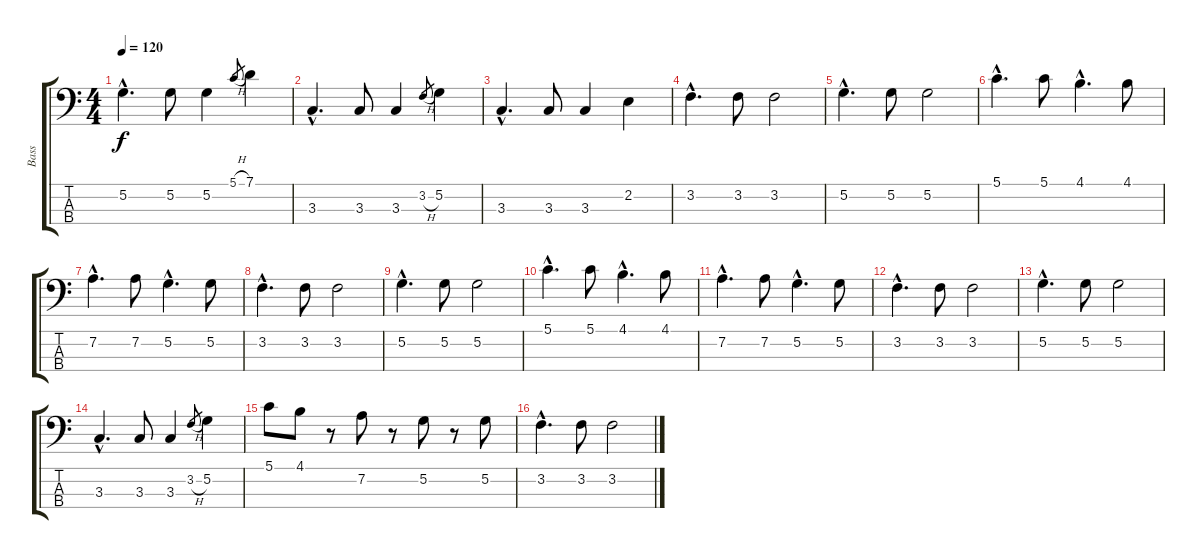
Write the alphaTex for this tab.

\track ("Bass" "Bass") {instrument electricbassfinger}
\staff {score tabs}
\tuning (G2 D2 A1 E1) {hide}
\ts (4 4)
\tempo 120
\clef f4
\ks c
5.2{hac}.4{d dy f} 5.2.8 5.2.4 5.1{h}.8{gr} 7.1.4 |
3.3{hac}.4{d} 3.3.8 3.3.4 3.2{h}.8{gr} 5.2.4 |
3.3{hac}.4{d} 3.3.8 3.3.4 2.2.4 |
3.2{hac}.4{d} 3.2.8 3.2.2 |
5.2{hac}.4{d} 5.2.8 5.2.2 |
5.1{hac}.4{d} 5.1.8 4.1{hac}.4{d} 4.1.8 |
7.2{hac}.4{d} 7.2.8 5.2{hac}.4{d} 5.2.8 |
3.2{hac}.4{d} 3.2.8 3.2.2 |
5.2{hac}.4{d} 5.2.8 5.2.2 |
5.1{hac}.4{d} 5.1.8 4.1{hac}.4{d} 4.1.8 |
7.2{hac}.4{d} 7.2.8 5.2{hac}.4{d} 5.2.8 |
3.2{hac}.4{d} 3.2.8 3.2.2 |
5.2{hac}.4{d} 5.2.8 5.2.2 |
3.3{hac}.4{d} 3.3.8 3.3.4 3.2{h}.8{gr} 5.2.4 |
5.1.8 4.1.8 r.8 7.2.8 r.8 5.2.8 r.8 5.2.8 |
3.2{hac}.4{d} 3.2.8 3.2.2
